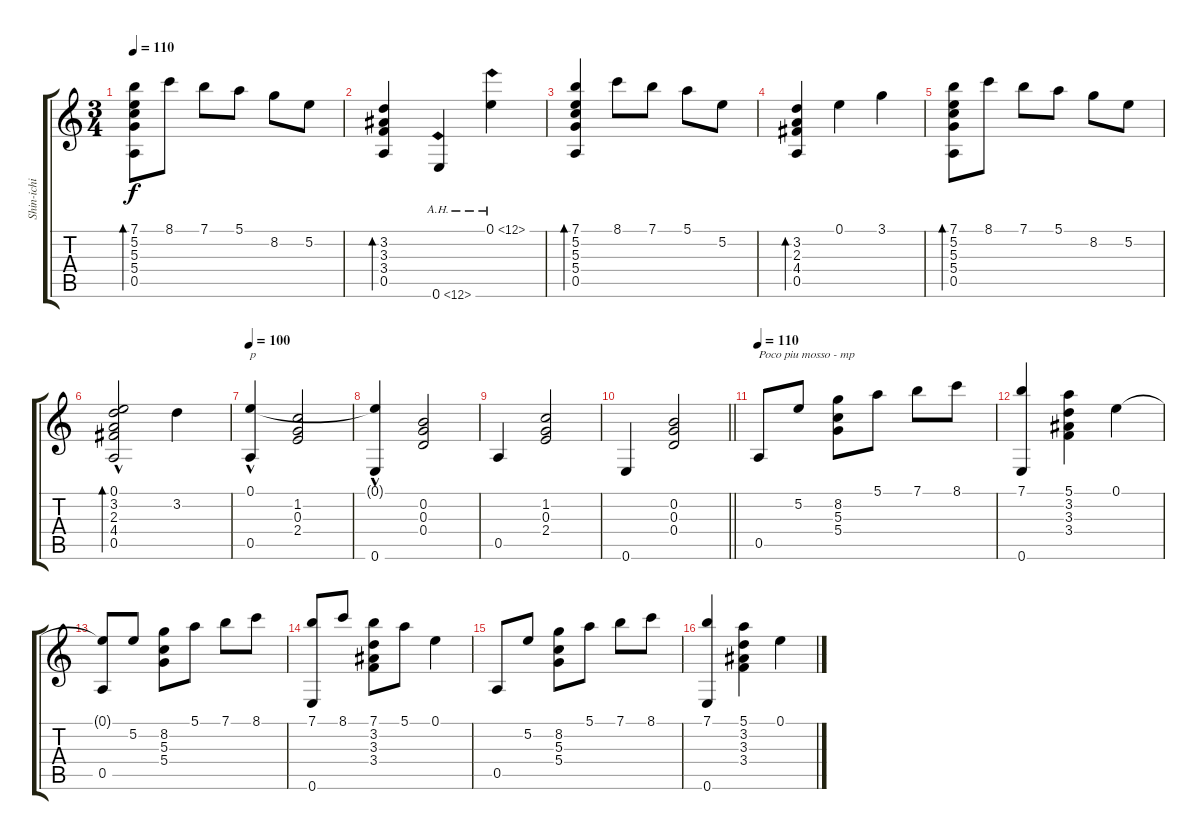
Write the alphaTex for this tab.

\track ("Shin-ichi Fukuda" "Shin-ichi ") {instrument acousticguitarnylon}
\staff {score tabs}
\tuning (E4 B3 G3 D3 A2 E2) {hide}
\ts (3 4)
\tempo 110
\clef g2
\ks c
(7.1 5.2 5.3 5.4 0.5).8{bd 120 dy f} 8.1.8 7.1.8 5.1.8 8.2.8 5.2.8 |
(3.2 3.3 3.4 0.5).4{bd 120} 0.6{ah 12}.4 0.1{ah 12}.4 |
(7.1 5.2 5.3 5.4 0.5).4{bd 120} 8.1.8 7.1.8 5.1.8 5.2.8 |
(3.2 2.3 4.4 0.5).4{bd 120} 0.1.4 3.1.4 |
(7.1 5.2 5.3 5.4 0.5).8{bd 120} 8.1.8 7.1.8 5.1.8 8.2.8 5.2.8 |
(0.1 3.2 2.3{hac} 4.4{hac} 0.5{hac}).2{bd 120} 3.2.4 |
\tempo 100
(0.1{hac} 0.5).4{txt "p"} (1.2 0.3 2.4).2 |
(0.1{hac t} 0.6).4 (0.2 0.3 0.4).2 |
0.5.4 (1.2 0.3 2.4).2 |
\barLineRight lightlight
0.6.4 (0.2 0.3 0.4).2 |
\tempo 110
0.5.8{txt "Poco piu mosso - mp"} 5.2.8 (8.2 5.3 5.4).8 5.1.8 7.1.8 8.1.8 |
(7.1 0.6).4 (5.1 3.2 3.3 3.4).4 0.1.4 |
(0.1{t} 0.5).8 5.2.8 (8.2 5.3 5.4).8 5.1.8 7.1.8 8.1.8 |
(7.1 0.6).8 8.1.8 (7.1 3.2 3.3 3.4).8 5.1.8 0.1.4 |
0.5.8 5.2.8 (8.2 5.3 5.4).8 5.1.8 7.1.8 8.1.8 |
(7.1 0.6).4 (5.1 3.2 3.3 3.4).4 0.1.4
